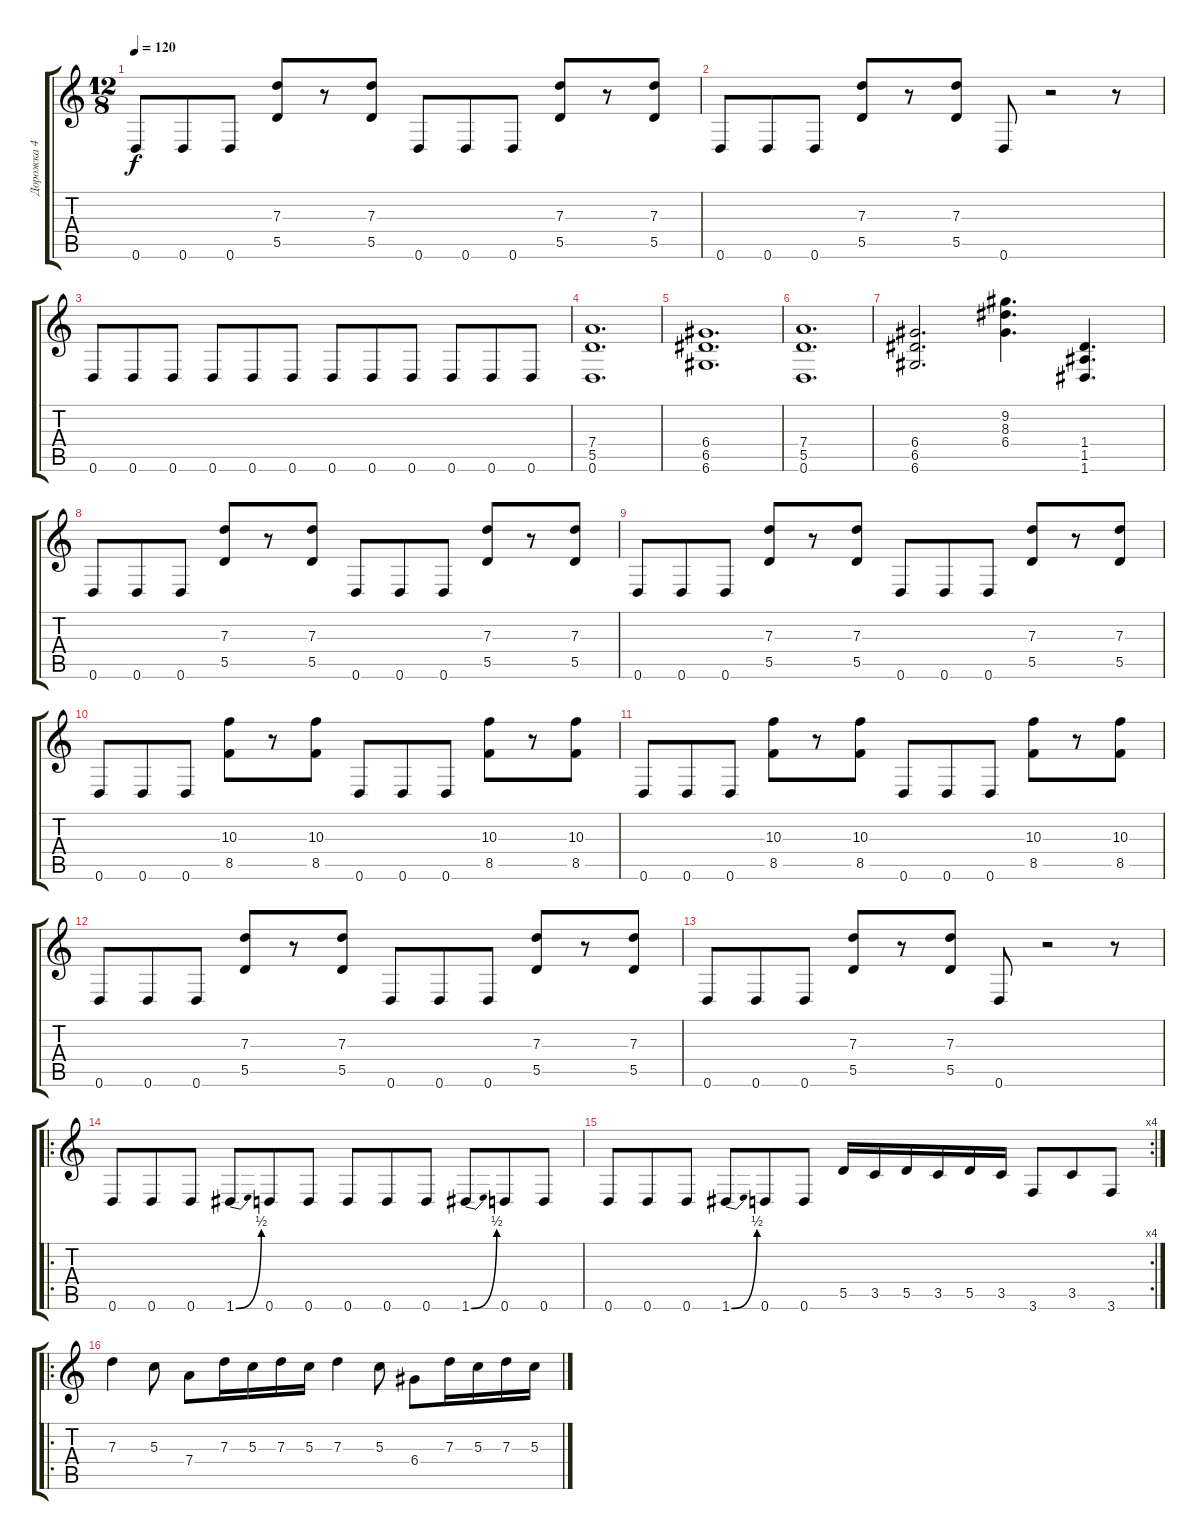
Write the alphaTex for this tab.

\track ("Дорожка 4" "Дорожка 4") {instrument distortionguitar}
\staff {score tabs}
\tuning (E4 B3 G3 D3 A2 D2) {hide}
\ts (12 8)
\tempo 120
\clef g2
\ks c
0.6.8{dy f} 0.6.8 0.6.8 (7.3 5.5).8 r.8 (7.3 5.5).8 0.6.8 0.6.8 0.6.8 (7.3 5.5).8 r.8 (7.3 5.5).8 |
0.6.8 0.6.8 0.6.8 (7.3 5.5).8 r.8 (7.3 5.5).8 0.6.8 r.2 r.8 |
0.6.8 0.6.8 0.6.8 0.6.8 0.6.8 0.6.8 0.6.8 0.6.8 0.6.8 0.6.8 0.6.8 0.6.8 |
(7.4 5.5 0.6).1{d} |
(6.4 6.5 6.6).1{d} |
(7.4 5.5 0.6).1{d} |
(6.4 6.5 6.6).2{d} (9.2 8.3 6.4).4{d} (1.4 1.5 1.6).4{d} |
0.6.8 0.6.8 0.6.8 (7.3 5.5).8 r.8 (7.3 5.5).8 0.6.8 0.6.8 0.6.8 (7.3 5.5).8 r.8 (7.3 5.5).8 |
0.6.8 0.6.8 0.6.8 (7.3 5.5).8 r.8 (7.3 5.5).8 0.6.8 0.6.8 0.6.8 (7.3 5.5).8 r.8 (7.3 5.5).8 |
0.6.8 0.6.8 0.6.8 (10.3 8.5).8 r.8 (10.3 8.5).8 0.6.8 0.6.8 0.6.8 (10.3 8.5).8 r.8 (10.3 8.5).8 |
0.6.8 0.6.8 0.6.8 (10.3 8.5).8 r.8 (10.3 8.5).8 0.6.8 0.6.8 0.6.8 (10.3 8.5).8 r.8 (10.3 8.5).8 |
0.6.8 0.6.8 0.6.8 (7.3 5.5).8 r.8 (7.3 5.5).8 0.6.8 0.6.8 0.6.8 (7.3 5.5).8 r.8 (7.3 5.5).8 |
0.6.8 0.6.8 0.6.8 (7.3 5.5).8 r.8 (7.3 5.5).8 0.6.8 r.2 r.8 |
\ro
0.6.8 0.6.8 0.6.8 1.6{be (bend 0 0 60 2)}.8 0.6.8 0.6.8 0.6.8 0.6.8 0.6.8 1.6{be (bend 0 0 60 2)}.8 0.6.8 0.6.8 |
\rc 4
0.6.8 0.6.8 0.6.8 1.6{be (bend 0 0 60 2)}.8 0.6.8 0.6.8 5.5.16 3.5.16 5.5.16 3.5.16 5.5.16 3.5.16 3.6.8 3.5.8 3.6.8 |
\ro
7.3.4 5.3.8 7.4.8 7.3.16 5.3.16 7.3.16 5.3.16 7.3.4 5.3.8 6.4.8 7.3.16 5.3.16 7.3.16 5.3.16
